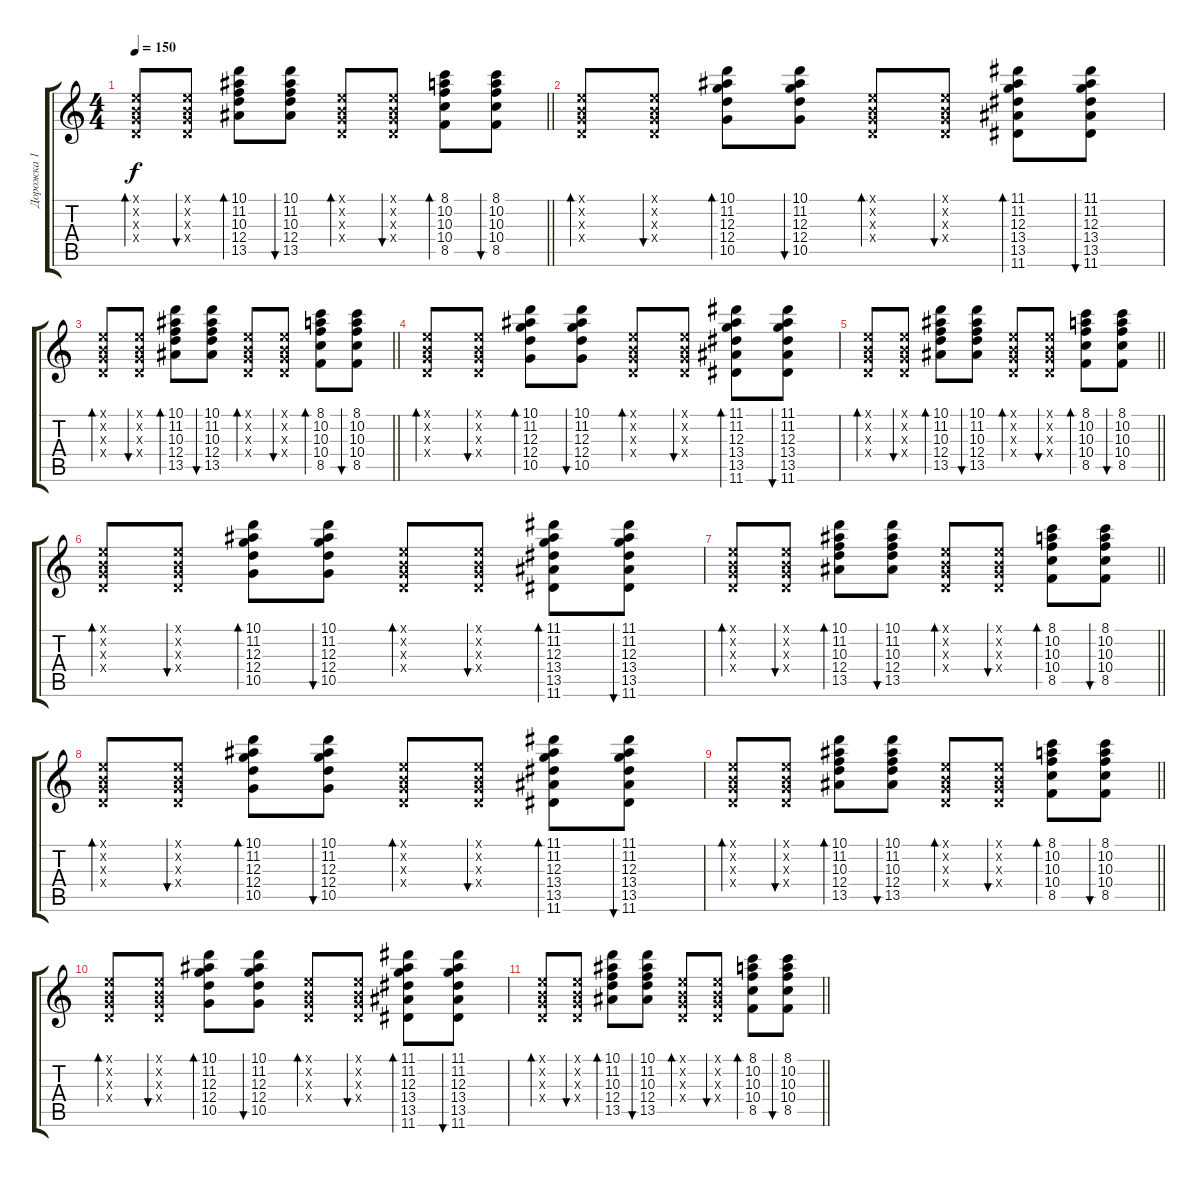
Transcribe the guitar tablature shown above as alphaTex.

\track ("Дорожка 1" "Дорожка 1") {instrument acousticguitarsteel}
\staff {score tabs}
\tuning (E4 B3 G3 D3 A2 E2) {hide}
\ts (4 4)
\tempo 150
\clef g2
\barLineRight lightlight
\ks c
(0.1{x} 0.2{x} 0.3{x} 0.4{x}).8{bd 60 dy f} (0.1{x} 0.2{x} 0.3{x} 0.4{x}).8{bu 60} (10.1 11.2 10.3 12.4 13.5).8{bd 60} (10.1 11.2 10.3 12.4 13.5).8{bu 60} (0.1{x} 0.2{x} 0.3{x} 0.4{x}).8{bd 60} (0.1{x} 0.2{x} 0.3{x} 0.4{x}).8{bu 60} (8.1 10.2 10.3 10.4 8.5).8{bd 60} (8.1 10.2 10.3 10.4 8.5).8{bu 60} |
(0.1{x} 0.2{x} 0.3{x} 0.4{x}).8{bd 60} (0.1{x} 0.2{x} 0.3{x} 0.4{x}).8{bu 60} (10.1 11.2 12.3 12.4 10.5).8{bd 60} (10.1 11.2 12.3 12.4 10.5).8{bu 60} (0.1{x} 0.2{x} 0.3{x} 0.4{x}).8{bd 60} (0.1{x} 0.2{x} 0.3{x} 0.4{x}).8{bu 60} (11.1 11.2 12.3 13.4 13.5 11.6).8{bd 60} (11.1 11.2 12.3 13.4 13.5 11.6).8{bu 60} |
\barLineRight lightlight
(0.1{x} 0.2{x} 0.3{x} 0.4{x}).8{bd 60} (0.1{x} 0.2{x} 0.3{x} 0.4{x}).8{bu 60} (10.1 11.2 10.3 12.4 13.5).8{bd 60} (10.1 11.2 10.3 12.4 13.5).8{bu 60} (0.1{x} 0.2{x} 0.3{x} 0.4{x}).8{bd 60} (0.1{x} 0.2{x} 0.3{x} 0.4{x}).8{bu 60} (8.1 10.2 10.3 10.4 8.5).8{bd 60} (8.1 10.2 10.3 10.4 8.5).8{bu 60} |
(0.1{x} 0.2{x} 0.3{x} 0.4{x}).8{bd 60} (0.1{x} 0.2{x} 0.3{x} 0.4{x}).8{bu 60} (10.1 11.2 12.3 12.4 10.5).8{bd 60} (10.1 11.2 12.3 12.4 10.5).8{bu 60} (0.1{x} 0.2{x} 0.3{x} 0.4{x}).8{bd 60} (0.1{x} 0.2{x} 0.3{x} 0.4{x}).8{bu 60} (11.1 11.2 12.3 13.4 13.5 11.6).8{bd 60} (11.1 11.2 12.3 13.4 13.5 11.6).8{bu 60} |
\barLineRight lightlight
(0.1{x} 0.2{x} 0.3{x} 0.4{x}).8{bd 60} (0.1{x} 0.2{x} 0.3{x} 0.4{x}).8{bu 60} (10.1 11.2 10.3 12.4 13.5).8{bd 60} (10.1 11.2 10.3 12.4 13.5).8{bu 60} (0.1{x} 0.2{x} 0.3{x} 0.4{x}).8{bd 60} (0.1{x} 0.2{x} 0.3{x} 0.4{x}).8{bu 60} (8.1 10.2 10.3 10.4 8.5).8{bd 60} (8.1 10.2 10.3 10.4 8.5).8{bu 60} |
(0.1{x} 0.2{x} 0.3{x} 0.4{x}).8{bd 60} (0.1{x} 0.2{x} 0.3{x} 0.4{x}).8{bu 60} (10.1 11.2 12.3 12.4 10.5).8{bd 60} (10.1 11.2 12.3 12.4 10.5).8{bu 60} (0.1{x} 0.2{x} 0.3{x} 0.4{x}).8{bd 60} (0.1{x} 0.2{x} 0.3{x} 0.4{x}).8{bu 60} (11.1 11.2 12.3 13.4 13.5 11.6).8{bd 60} (11.1 11.2 12.3 13.4 13.5 11.6).8{bu 60} |
\barLineRight lightlight
(0.1{x} 0.2{x} 0.3{x} 0.4{x}).8{bd 60} (0.1{x} 0.2{x} 0.3{x} 0.4{x}).8{bu 60} (10.1 11.2 10.3 12.4 13.5).8{bd 60} (10.1 11.2 10.3 12.4 13.5).8{bu 60} (0.1{x} 0.2{x} 0.3{x} 0.4{x}).8{bd 60} (0.1{x} 0.2{x} 0.3{x} 0.4{x}).8{bu 60} (8.1 10.2 10.3 10.4 8.5).8{bd 60} (8.1 10.2 10.3 10.4 8.5).8{bu 60} |
(0.1{x} 0.2{x} 0.3{x} 0.4{x}).8{bd 60} (0.1{x} 0.2{x} 0.3{x} 0.4{x}).8{bu 60} (10.1 11.2 12.3 12.4 10.5).8{bd 60} (10.1 11.2 12.3 12.4 10.5).8{bu 60} (0.1{x} 0.2{x} 0.3{x} 0.4{x}).8{bd 60} (0.1{x} 0.2{x} 0.3{x} 0.4{x}).8{bu 60} (11.1 11.2 12.3 13.4 13.5 11.6).8{bd 60} (11.1 11.2 12.3 13.4 13.5 11.6).8{bu 60} |
\barLineRight lightlight
(0.1{x} 0.2{x} 0.3{x} 0.4{x}).8{bd 60} (0.1{x} 0.2{x} 0.3{x} 0.4{x}).8{bu 60} (10.1 11.2 10.3 12.4 13.5).8{bd 60} (10.1 11.2 10.3 12.4 13.5).8{bu 60} (0.1{x} 0.2{x} 0.3{x} 0.4{x}).8{bd 60} (0.1{x} 0.2{x} 0.3{x} 0.4{x}).8{bu 60} (8.1 10.2 10.3 10.4 8.5).8{bd 60} (8.1 10.2 10.3 10.4 8.5).8{bu 60} |
(0.1{x} 0.2{x} 0.3{x} 0.4{x}).8{bd 60} (0.1{x} 0.2{x} 0.3{x} 0.4{x}).8{bu 60} (10.1 11.2 12.3 12.4 10.5).8{bd 60} (10.1 11.2 12.3 12.4 10.5).8{bu 60} (0.1{x} 0.2{x} 0.3{x} 0.4{x}).8{bd 60} (0.1{x} 0.2{x} 0.3{x} 0.4{x}).8{bu 60} (11.1 11.2 12.3 13.4 13.5 11.6).8{bd 60} (11.1 11.2 12.3 13.4 13.5 11.6).8{bu 60} |
\barLineRight lightlight
(0.1{x} 0.2{x} 0.3{x} 0.4{x}).8{bd 60} (0.1{x} 0.2{x} 0.3{x} 0.4{x}).8{bu 60} (10.1 11.2 10.3 12.4 13.5).8{bd 60} (10.1 11.2 10.3 12.4 13.5).8{bu 60} (0.1{x} 0.2{x} 0.3{x} 0.4{x}).8{bd 60} (0.1{x} 0.2{x} 0.3{x} 0.4{x}).8{bu 60} (8.1 10.2 10.3 10.4 8.5).8{bd 60} (8.1 10.2 10.3 10.4 8.5).8{bu 60}
